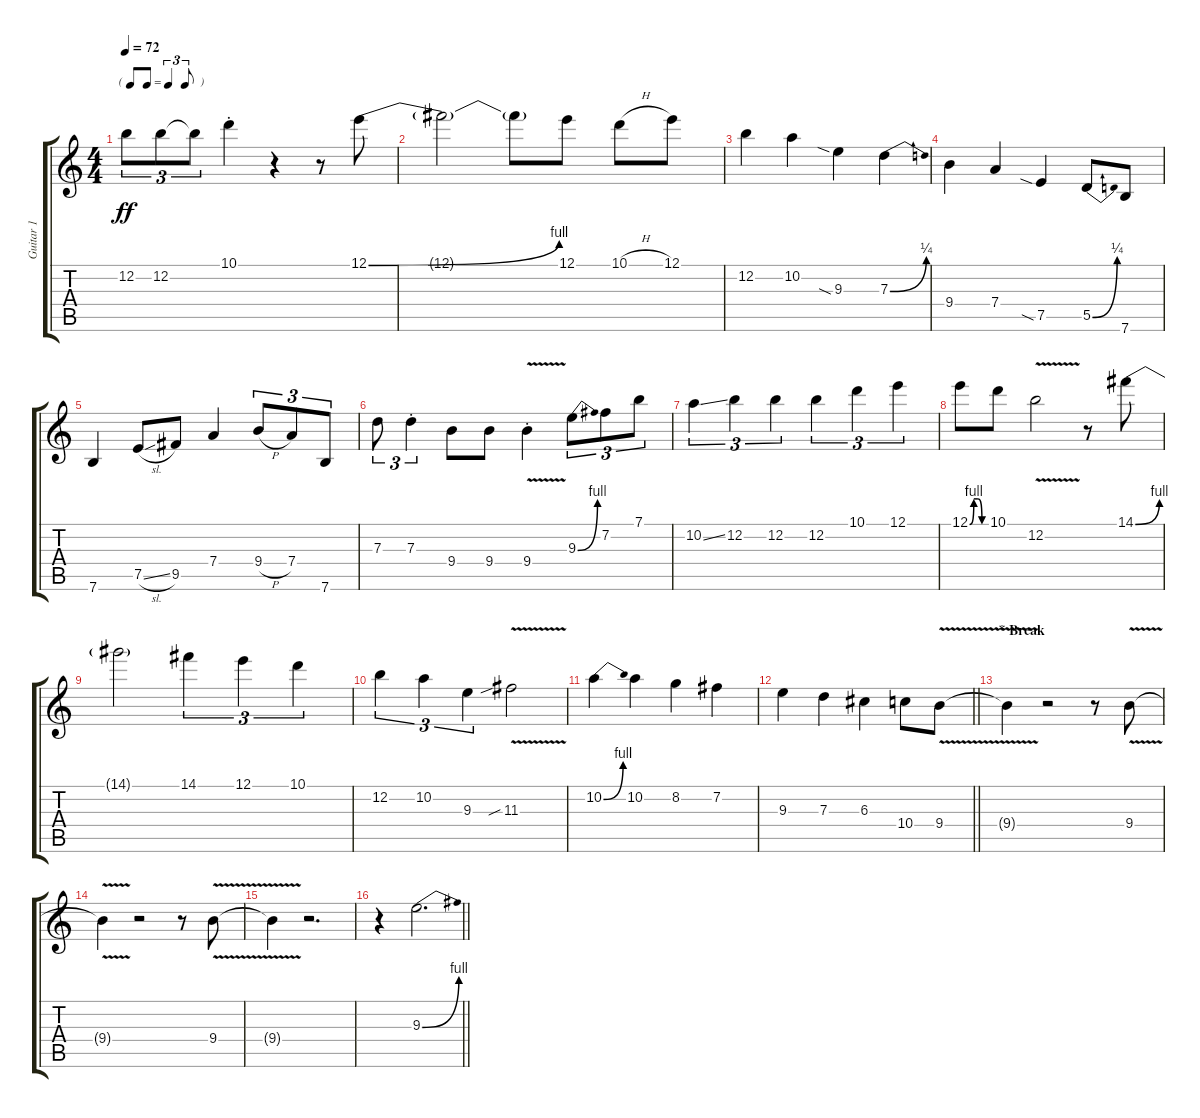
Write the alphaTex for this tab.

\track ("Guitar 1" "Guitar 1") {mute instrument electricguitarclean}
\staff {score tabs}
\tuning (E4 B3 G3 D3 A2 E2) {hide}
\ts (4 4)
\tf triplet8th
\tempo 72
\clef g2
\ks c
12.2.8{tu (3 2) dy ff} 12.2.8{tu (3 2)} 12.2{t}.8{tu (3 2)} 10.1{st}.4 r.4 r.8 12.1{be (bend 0 0 60 4)}.8 |
12.1{t}.2 12.1{t}.8 12.1.8 10.1{h}.8 12.1.8 |
12.2.4 10.2.4 9.3{sia}.4 7.3{be (bend 0 0 60 1)}.4 |
9.4.4 7.4.4 7.5{sia}.4 5.5{be (bend 0 0 60 1)}.8 7.6.8 |
7.6.4 7.5{sl}.8 9.5.8 7.4.4 9.4{h}.8{tu (3 2)} 7.4.8{tu (3 2)} 7.6.8{tu (3 2)} |
7.3.8{tu (3 2)} 7.3{st}.4{tu (3 2)} 9.4.8 9.4.8 9.4{v st}.4 9.3{be (bend 0 0 60 4)}.8{tu (3 2)} 7.2.8{tu (3 2)} 7.1.8{tu (3 2)} |
10.2{ss}.4{tu (3 2)} 12.2.4{tu (3 2)} 12.2.4{tu (3 2)} 12.2.4{tu (3 2)} 10.1.4{tu (3 2)} 12.1.4{tu (3 2)} |
12.1{be (custom 0 0 15 4 30 4 45 0 60 0)}.8 10.1.8 12.2{v}.2 r.8 14.1{be (bend 0 0 60 4)}.8 |
14.1{t}.2 14.1.4{tu (3 2)} 12.1.4{tu (3 2)} 10.1.4{tu (3 2)} |
12.2.4{tu (3 2)} 10.2.4{tu (3 2)} 9.3.4{tu (3 2)} 11.3{v sib}.2 |
10.2{be (bend 0 0 60 4)}.4 10.2.4 8.2.4 7.2.4 |
\barLineRight lightlight
9.3.4 7.3.4 6.3.4 10.4.8 9.4{v}.8 |
\section ("" "* Break")
9.4{t}.4 r.2 r.8 9.4{v}.8 |
9.4{t}.4 r.2 r.8 9.4{v}.8 |
9.4{t}.4 r.2{d} |
\barLineRight lightlight
r.4 9.3{be (bend 0 0 60 4)}.2{d}
